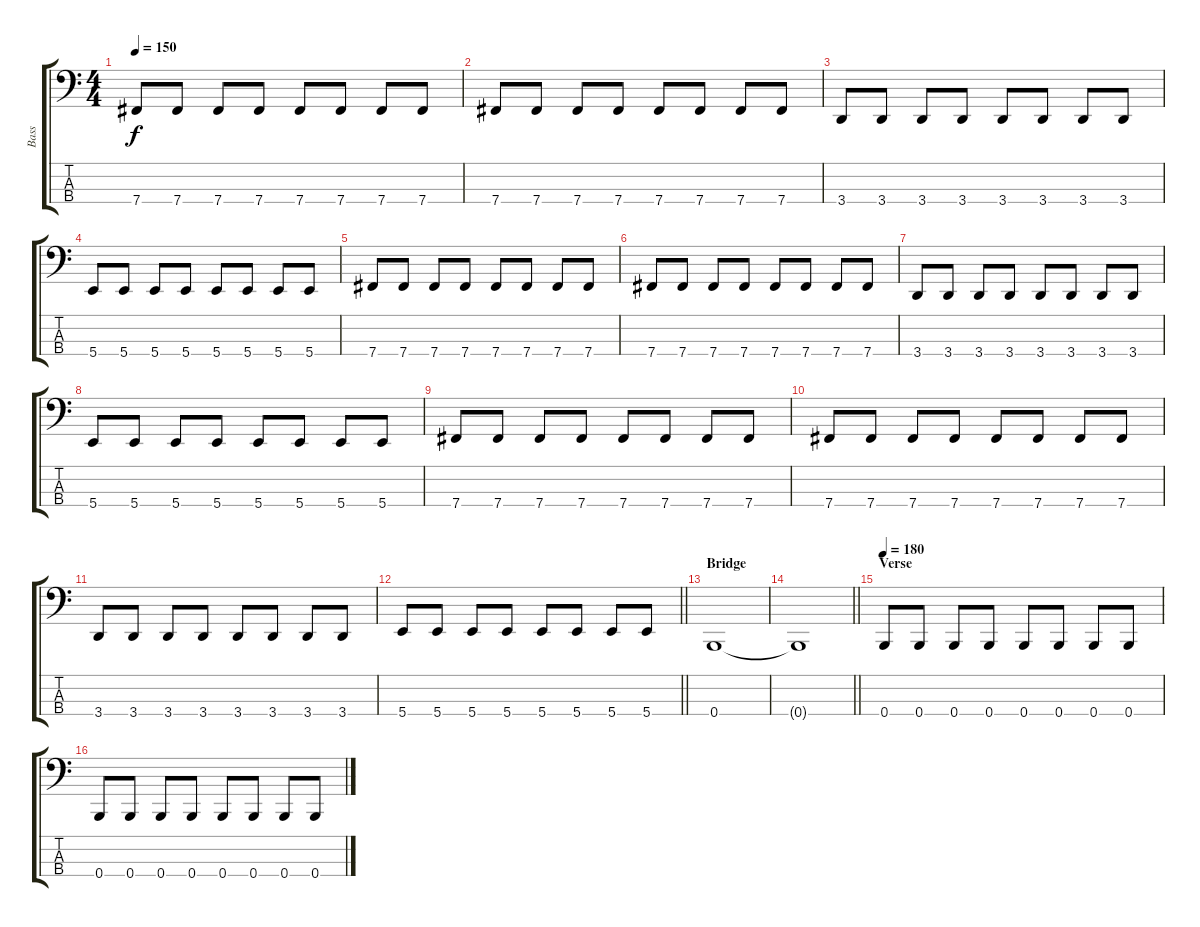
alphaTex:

\track ("Bass" "Bass") {instrument electricbassfinger}
\staff {score tabs}
\tuning (E2 B1 Gb1 B0) {hide}
\ts (4 4)
\tempo 150
\clef f4
\ks c
7.4.8{dy f} 7.4.8 7.4.8 7.4.8 7.4.8 7.4.8 7.4.8 7.4.8 |
7.4.8 7.4.8 7.4.8 7.4.8 7.4.8 7.4.8 7.4.8 7.4.8 |
3.4.8 3.4.8 3.4.8 3.4.8 3.4.8 3.4.8 3.4.8 3.4.8 |
5.4.8 5.4.8 5.4.8 5.4.8 5.4.8 5.4.8 5.4.8 5.4.8 |
7.4.8 7.4.8 7.4.8 7.4.8 7.4.8 7.4.8 7.4.8 7.4.8 |
7.4.8 7.4.8 7.4.8 7.4.8 7.4.8 7.4.8 7.4.8 7.4.8 |
3.4.8 3.4.8 3.4.8 3.4.8 3.4.8 3.4.8 3.4.8 3.4.8 |
5.4.8 5.4.8 5.4.8 5.4.8 5.4.8 5.4.8 5.4.8 5.4.8 |
7.4.8 7.4.8 7.4.8 7.4.8 7.4.8 7.4.8 7.4.8 7.4.8 |
7.4.8 7.4.8 7.4.8 7.4.8 7.4.8 7.4.8 7.4.8 7.4.8 |
3.4.8 3.4.8 3.4.8 3.4.8 3.4.8 3.4.8 3.4.8 3.4.8 |
\barLineRight lightlight
5.4.8 5.4.8 5.4.8 5.4.8 5.4.8 5.4.8 5.4.8 5.4.8 |
\section ("" "Bridge")
0.4.1 |
\barLineRight lightlight
0.4{t}.1 |
\section ("" "Verse")
\tempo 180
0.4.8 0.4.8 0.4.8 0.4.8 0.4.8 0.4.8 0.4.8 0.4.8 |
0.4.8 0.4.8 0.4.8 0.4.8 0.4.8 0.4.8 0.4.8 0.4.8
